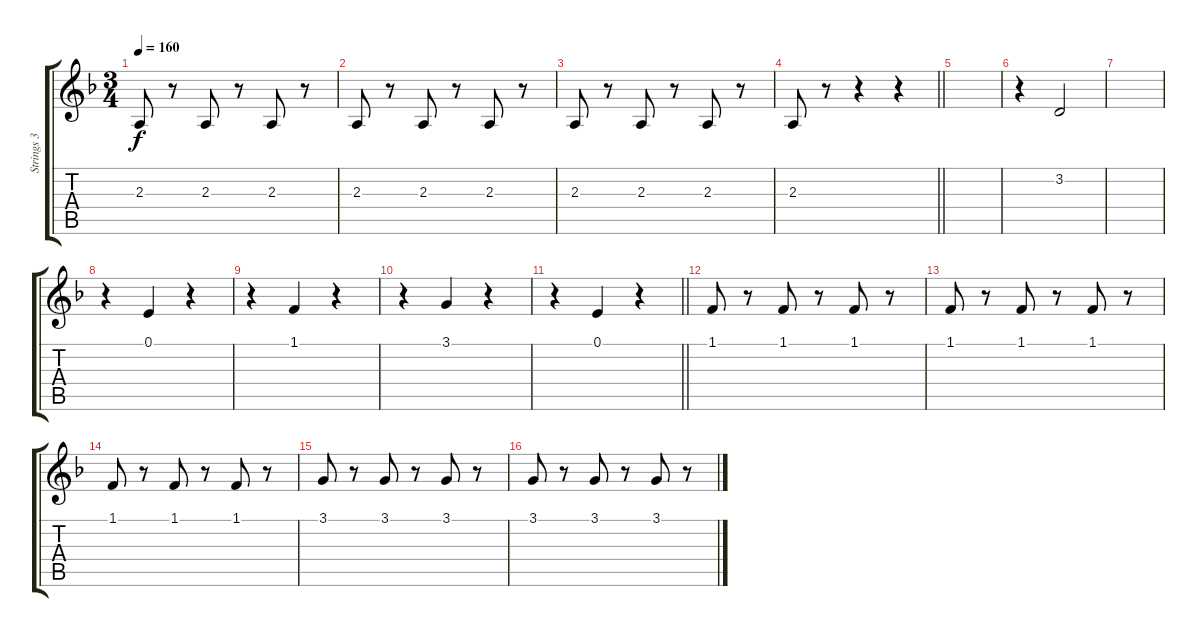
\track ("Strings 3" "Strings 3") {instrument stringensemble1}
\staff {score tabs}
\tuning (E4 B3 G3 D3 A2 E2) {hide}
\ts (3 4)
\tempo 160
\clef g2
\ks f
2.3.8{dy f} r.8 2.3.8 r.8 2.3.8 r.8 |
2.3.8 r.8 2.3.8 r.8 2.3.8 r.8 |
2.3.8 r.8 2.3.8 r.8 2.3.8 r.8 |
\barLineRight lightlight
2.3.8 r.8 r.4 r.4 |
|
r.4 3.2.2 |
|
r.4 0.1.4 r.4 |
r.4 1.1.4 r.4 |
r.4 3.1.4 r.4 |
\barLineRight lightlight
r.4 0.1.4 r.4 |
1.1.8 r.8 1.1.8 r.8 1.1.8 r.8 |
1.1.8 r.8 1.1.8 r.8 1.1.8 r.8 |
1.1.8 r.8 1.1.8 r.8 1.1.8 r.8 |
3.1.8 r.8 3.1.8 r.8 3.1.8 r.8 |
3.1.8 r.8 3.1.8 r.8 3.1.8 r.8
